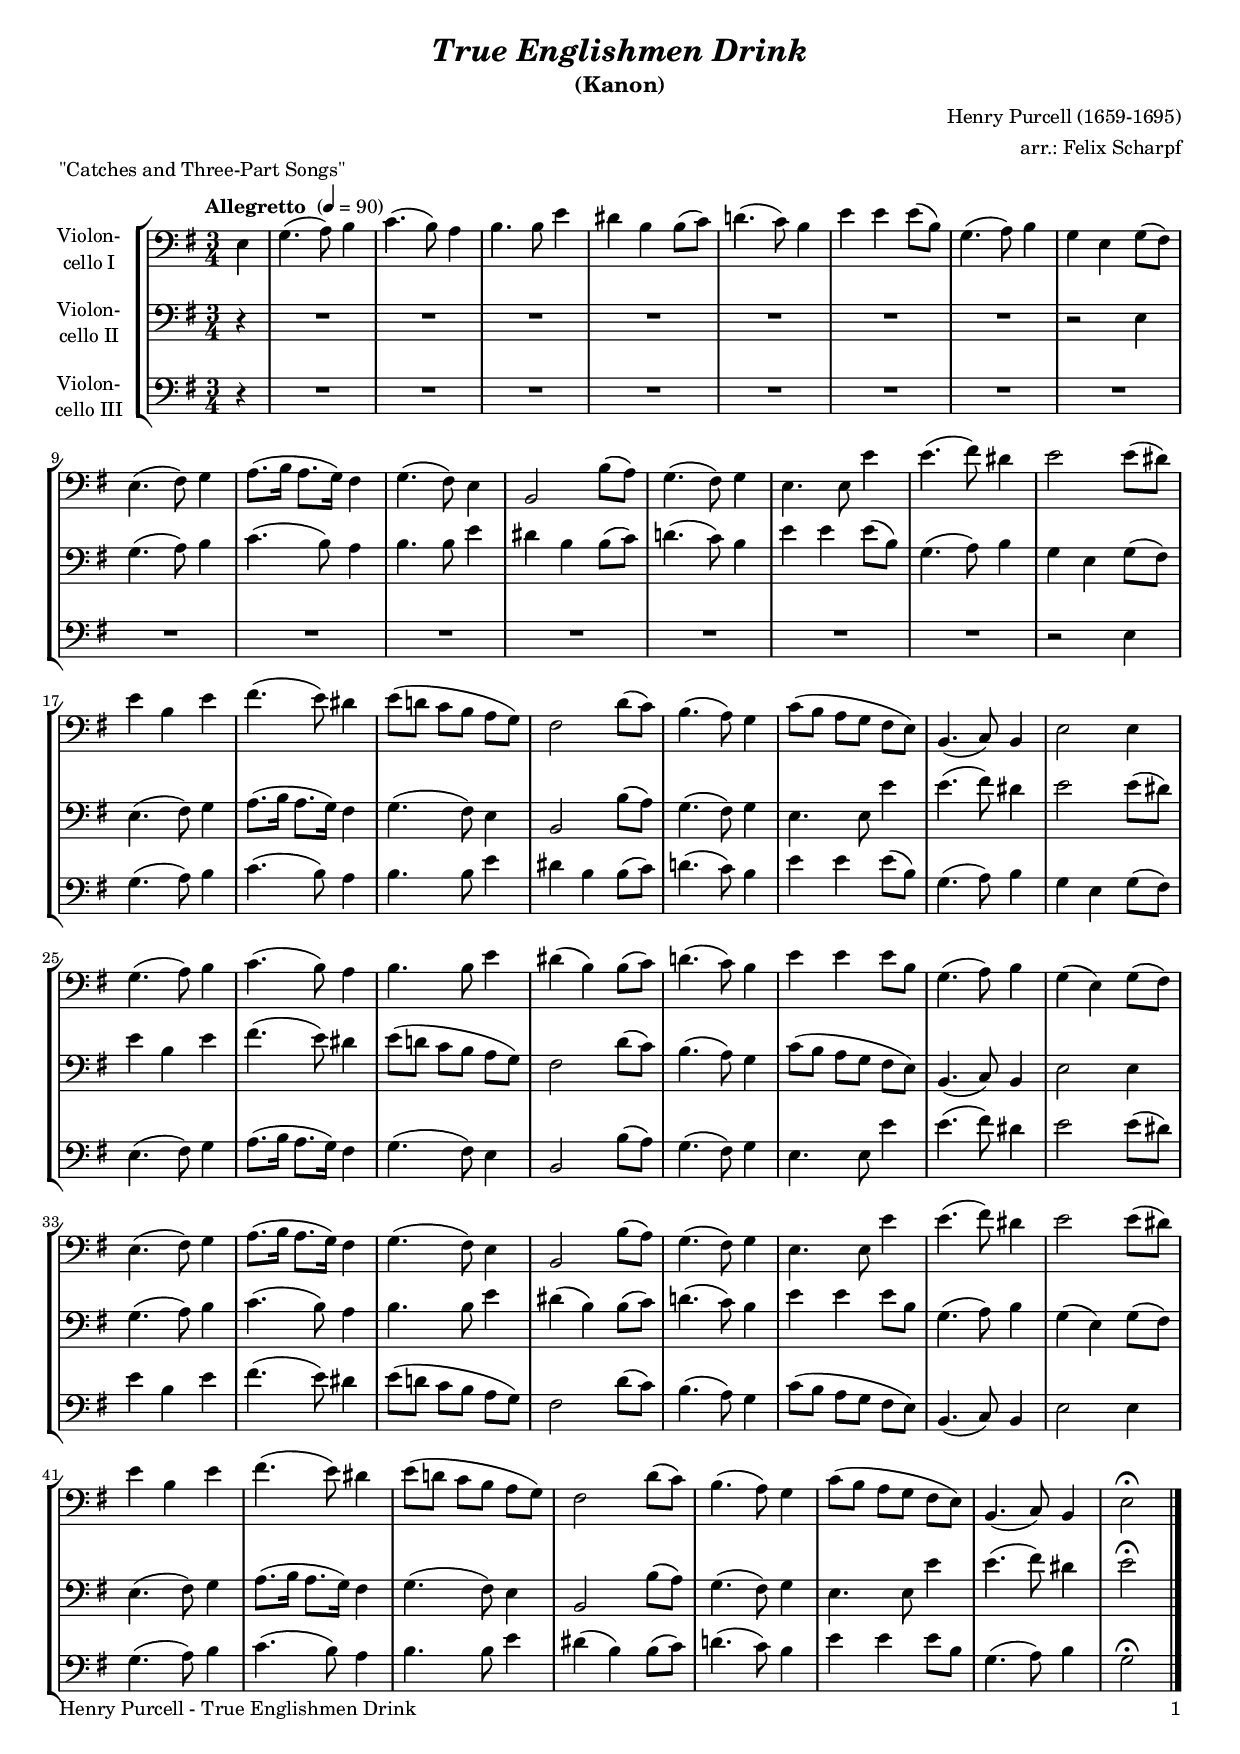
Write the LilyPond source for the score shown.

\version "2.20.2"
\include "deutsch.ly"
  
#(set-global-staff-size 17)

\header {
  title     = \markup \bold \italic "True Englishmen Drink"
  subtitle  = "(Kanon)"
  composer  = "Henry Purcell (1659-1695)"
  arranger  = "arr.: Felix Scharpf"
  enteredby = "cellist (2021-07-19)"
  piece     = "\"Catches and Three-Part Songs\""
}

voiceconsts = {
  \key a \minor
  \time 3/4
  \clef "bass"
%  \numericTimeSignature
  % Set default beaming for all staves
  \set Timing.beamExceptions = #'()
  \set Timing.baseMoment     = #(ly:make-moment 1 4)
  \set Timing.beatStructure  = #'(1 1 1)
  \tempo "Allegretto " 4=90
}

micl = "clarinet"
mifl = "flute"
miob = "oboe"
mifh = "french horn"
misx = "tenor sax"
mist = "string ensemble 1"
miba = "cello"

va = \relative c' {
  \voiceconsts

  \partial 4 a4
  c4.( d8) e4
  f4.( e8) d4
  e4. e8 a4
  gis e e8( f)
  g!4.( f8) e4
  a a a8( e)

  c4.( d8) e4
  c a c8( h)
  a4.( h8) c4
  d8.( e16 d8. c16) h4
  c4.( h8) a4
  e2 e'8( d)

  c4.( h8) c4
  a4. a8 a'4
  a4.( h8) gis4
  a2 a8( gis)
  a4 e a
  h4.( a8) gis4

  a8( g! f e d c)
  h2 g'8( f)
  e4.( d8) c4
  f8( e d c h a)
  e4.( f8) e4
  a2 a4

  c4.( d8) e4
  f4.( e8) d4
  e4. e8 a4
  gis( e) e8( f)
  g!4.( f8) e4

  a a a8 e
  c4.( d8) e4
  c( a) c8( h)
  a4.( h8) c4
  d8.( e16 d8. c16) h4

  c4.( h8) a4
  e2 e'8( d)
  c4.( h8) c4
  a4. a8 a'4
  a4.( h8) gis4
  a2 a8( gis)

  a4 e a
  h4.( a8) gis4
  a8( g! f e d c)
  h2 g'8( f)

  e4.( d8) c4
  f8( e d c h a)
  e4.( f8) e4
  a2\fermata \bar "|."
}

vb = \relative c' {
  \voiceconsts

  \partial 4 r4
  R2.*7
  r2 a4
  c4.( d8) e4
  f4.( e8) d4
  e4. e8 a4
  gis e e8( f)
  g!4.( f8) e4
  a a a8( e)

  c4.( d8) e4
  c a c8( h)
  a4.( h8) c4
  d8.( e16 d8. c16) h4
  c4.( h8) a4
  e2 e'8( d)

  c4.( h8) c4
  a4. a8 a'4
  a4.( h8) gis4
  a2 a8( gis)
  a4 e a
  h4.( a8) gis4

  a8( g! f e d c)
  h2 g'8( f)
  e4.( d8) c4
  f8( e d c h a)
  e4.( f8) e4
  a2 a4

  c4.( d8) e4
  f4.( e8) d4
  e4. e8 a4
  gis( e) e8( f)
  g!4.( f8) e4

  a a a8 e
  c4.( d8) e4
  c( a) c8( h)
  a4.( h8) c4
  d8.( e16 d8. c16) h4

  c4.( h8) a4
  e2 e'8( d)
  c4.( h8) c4
  a4. a8 a'4
  a4.( h8) gis4
  a2\fermata \bar "|."
}

vc = \relative c' {
  \voiceconsts

  \partial 4 r4
  R2.*15
  r2 a4
  c4.( d8) e4
  f4.( e8) d4
  e4. e8 a4
  gis e e8( f)
  g!4.( f8) e4
  a a a8( e)

  c4.( d8) e4
  c a c8( h)
  a4.( h8) c4
  d8.( e16 d8. c16) h4
  c4.( h8) a4
  e2 e'8( d)

  c4.( h8) c4
  a4. a8 a'4
  a4.( h8) gis4
  a2 a8( gis)
  a4 e a
  h4.( a8) gis4

  a8( g! f e d c)
  h2 g'8( f)
  e4.( d8) c4
  f8( e d c h a)
  e4.( f8) e4
  a2 a4

  c4.( d8) e4
  f4.( e8) d4
  e4. e8 a4
  gis( e) e8( f)
  g!4.( f8) e4

  a a a8 e
  c4.( d8) e4
  c2\fermata \bar "|."
}


music = \new StaffGroup <<
      \new Staff {
	\set Staff.midiInstrument = \miba
	\set Staff.instrumentName = \markup \center-column { "Violon-" "cello I" }
	\transpose a e { \va }
      }

      \new Staff {
	\set Staff.midiInstrument = \miba
	\set Staff.instrumentName = \markup \center-column { "Violon-" "cello II" }
	\transpose a e { \vb }
      }

      \new Staff {
	\set Staff.midiInstrument = \miba
	\set Staff.instrumentName = \markup \center-column { "Violon-" "cello III" }
	\transpose a e { \vc }
      }
>>

\book {
   \paper {
    print-page-number = ##t
    print-first-page-number = ##t
    ragged-last-bottom = ##f
    oddHeaderMarkup = \markup \null
    evenHeaderMarkup = \markup \null
    oddFooterMarkup = \markup {
      \fill-line {
        \on-the-fly #print-page-number-check-first
        "Henry Purcell - True Englishmen Drink" \fromproperty #'page:page-number-string
      }
    }
    evenFooterMarkup = \oddFooterMarkup
  } \score {
    \music
    \layout {}
  }

  \score {
    \unfoldRepeats \music

    \midi {
      \context {
        \Score
      }
    }
  }
}